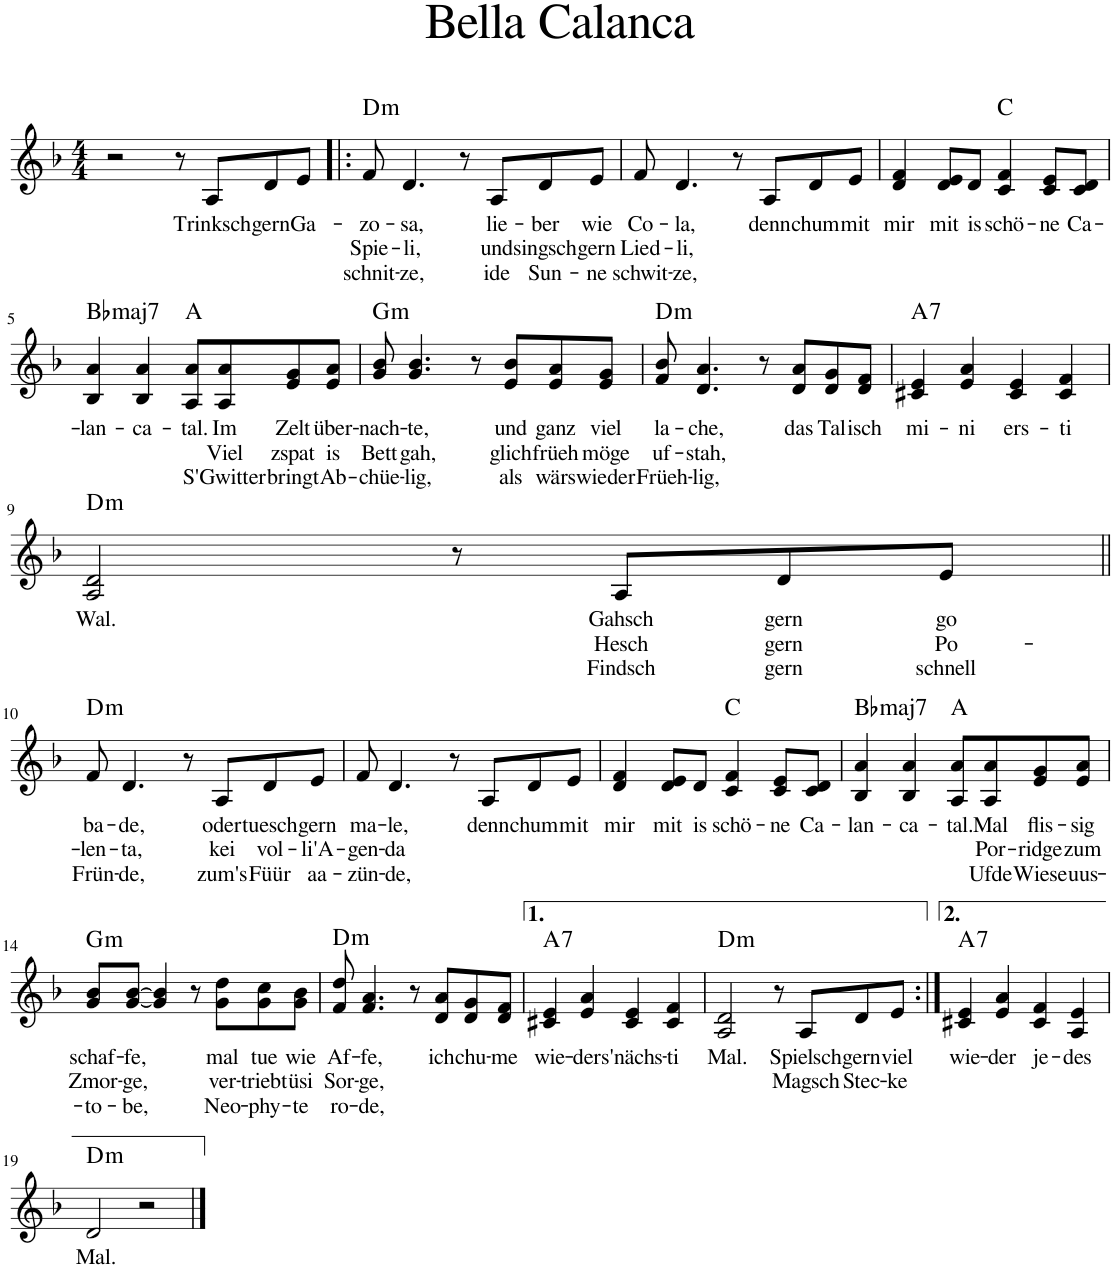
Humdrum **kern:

**kern	**text	**text	**text	**harte
*part1	*part1	*part1	*part1	*part1
*staff1	*staff1	*staff1	*staff1	*
*I"Piano	*	*	*	*
*I'Pno.	*	*	*	*
*clefG2	*	*	*	*
*k[b-]	*	*	*	*
*M4/4	*	*	*	*
=1	=1	=1	=1	=1
2r	.	.	.	.
8r	.	.	.	.
!	!LO:LY:b	!	!	!
8A/L	Trinksch	.	.	.
!	!LO:LY:b	!	!	!
8d/	gern	.	.	.
!	!LO:LY:b	!	!	!
8e/J	Ga-	.	.	.
=2!|:	=2!|:	=2!|:	=2!|:	=2!|:
!	!LO:LY:b	!LO:LY:b	!LO:LY:b	!LO:H:kt=m
8f/	-zo-	Spie-	schnit-	D:min
!	!LO:LY:b	!LO:LY:b	!LO:LY:b	!
4.d/	-sa,	-li,	-ze,	.
8r	.	.	.	.
!	!LO:LY:b	!LO:LY:b	!LO:LY:b	!
8A/L	lie-	und	ide	.
!	!LO:LY:b	!LO:LY:b	!LO:LY:b	!
8d/	-ber	singsch	Sun-	.
!	!LO:LY:b	!LO:LY:b	!LO:LY:b	!
8e/J	wie	gern	-ne	.
=3	=3	=3	=3	=3
!	!LO:LY:b	!LO:LY:b	!LO:LY:b	!
8f/	Co-	Lied-	schwit-	.
!	!LO:LY:b	!LO:LY:b	!LO:LY:b	!
4.d/	-la,	-li,	-ze,	.
8r	.	.	.	.
!	!LO:LY:b	!	!	!
8A/L	denn	.	.	.
!	!LO:LY:b	!	!	!
8d/	chum	.	.	.
!	!LO:LY:b	!	!	!
8e/J	mit	.	.	.
=4	=4	=4	=4	=4
!	!LO:LY:b	!	!	!
4d/ 4f/	mir	.	.	.
!	!LO:LY:b	!	!	!
8d/ 8e/L	mit	.	.	.
!	!LO:LY:b	!	!	!
8d/J	is	.	.	.
!	!LO:LY:b	!	!	!
4c/ 4f/	schö-	.	.	C:maj
!	!LO:LY:b	!	!	!
8c/ 8e/L	-ne	.	.	.
!	!LO:LY:b	!	!	!
8c/ 8d/J	Ca-	.	.	.
!!LO:LB:g=z
=5	=5	=5	=5	=5
!	!LO:LY:b	!	!	!LO:H:kt=maj7
4B-/ 4a/	-lan-	.	.	Bb:maj7
!	!LO:LY:b	!	!	!
4B-/ 4a/	-ca-	.	.	.
!	!LO:LY:b	!	!	!
8A/ 8a/L	-tal.	.	.	A:maj
!	!LO:LY:b	!LO:LY:b	!LO:LY:b	!
8A/ 8a/	Im	Viel	S'Gwitter	.
!	!LO:LY:b	!LO:LY:b	!LO:LY:b	!
8e/ 8g/	Zelt	zspat	bringt	.
!	!LO:LY:b	!LO:LY:b	!LO:LY:b	!
8e/ 8a/J	über-	is	Ab-	.
=6	=6	=6	=6	=6
!	!LO:LY:b	!LO:LY:b	!LO:LY:b	!LO:H:kt=m
8g/ 8b-/	nach-	Bett	-chüe-	G:min
!	!LO:LY:b	!LO:LY:b	!LO:LY:b	!
4.g/ 4.b-/	-te,	gah,	-lig,	.
8r	.	.	.	.
!	!LO:LY:b	!LO:LY:b	!LO:LY:b	!
8e/ 8b-/L	und	glich	als	.
!	!LO:LY:b	!LO:LY:b	!LO:LY:b	!
8e/ 8a/	ganz	früeh	wärs	.
!	!LO:LY:b	!LO:LY:b	!LO:LY:b	!
8e/ 8g/J	viel	möge	wieder	.
=7	=7	=7	=7	=7
!	!LO:LY:b	!LO:LY:b	!LO:LY:b	!LO:H:kt=m
8f/ 8b-/	la-	uf-	Früeh-	D:min
!	!LO:LY:b	!LO:LY:b	!LO:LY:b	!
4.d/ 4.a/	-che,	-stah,	-lig,	.
8r	.	.	.	.
!	!LO:LY:b	!	!	!
8d/ 8a/L	das	.	.	.
!	!LO:LY:b	!	!	!
8d/ 8g/	Tal	.	.	.
!	!LO:LY:b	!	!	!
8d/ 8f/J	isch	.	.	.
=8	=8	=8	=8	=8
!	!LO:LY:b	!	!	!LO:H:kt=7
4c#X/ 4e/	mi-	.	.	A:7
!	!LO:LY:b	!	!	!
4e/ 4a/	-ni	.	.	.
!	!LO:LY:b	!	!	!
4c#/ 4e/	ers-	.	.	.
!	!LO:LY:b	!	!	!
4c#/ 4f/	-ti	.	.	.
!!LO:LB:g=z
=9	=9	=9	=9	=9
!	!LO:LY:b	!	!	!LO:H:kt=m
2A/ 2d/	Wal.	.	.	D:min
8r	.	.	.	.
!	!LO:LY:b	!LO:LY:b	!LO:LY:b	!
8A/L	Gahsch	Hesch	Findsch	.
!	!LO:LY:b	!LO:LY:b	!LO:LY:b	!
8d/	gern	gern	gern	.
!	!LO:LY:b	!LO:LY:b	!LO:LY:b	!
8e/J	go	Po-	schnell	.
!!LO:LB:g=z
=10||	=10||	=10||	=10||	=10||
!	!LO:LY:b	!LO:LY:b	!LO:LY:b	!LO:H:kt=m
8f/	ba-	-len-	Frün-	D:min
!	!LO:LY:b	!LO:LY:b	!LO:LY:b	!
4.d/	-de,	-ta,	-de,	.
8r	.	.	.	.
!	!LO:LY:b	!LO:LY:b	!LO:LY:b	!
8A/L	oder	kei	zum's	.
!	!LO:LY:b	!LO:LY:b	!LO:LY:b	!
8d/	tuesch	vol-	Füür	.
!	!LO:LY:b	!LO:LY:b	!LO:LY:b	!
8e/J	gern	-li'A-	aa-	.
=11	=11	=11	=11	=11
!	!LO:LY:b	!LO:LY:b	!LO:LY:b	!
8f/	ma-	-gen-	-zün-	.
!	!LO:LY:b	!LO:LY:b	!LO:LY:b	!
4.d/	-le,	-da	-de,	.
8r	.	.	.	.
!	!LO:LY:b	!	!	!
8A/L	denn	.	.	.
!	!LO:LY:b	!	!	!
8d/	chum	.	.	.
!	!LO:LY:b	!	!	!
8e/J	mit	.	.	.
=12	=12	=12	=12	=12
!	!LO:LY:b	!	!	!
4d/ 4f/	mir	.	.	.
!	!LO:LY:b	!	!	!
8d/ 8e/L	mit	.	.	.
!	!LO:LY:b	!	!	!
8d/J	is	.	.	.
!	!LO:LY:b	!	!	!
4c/ 4f/	schö-	.	.	C:maj
!	!LO:LY:b	!	!	!
8c/ 8e/L	-ne	.	.	.
!	!LO:LY:b	!	!	!
8c/ 8d/J	Ca-	.	.	.
=13	=13	=13	=13	=13
!	!LO:LY:b	!	!	!LO:H:kt=maj7
4B-/ 4a/	-lan-	.	.	Bb:maj7
!	!LO:LY:b	!	!	!
4B-/ 4a/	-ca-	.	.	.
!	!LO:LY:b	!	!	!
8A/ 8a/L	-tal.	.	.	A:maj
!	!LO:LY:b	!LO:LY:b	!LO:LY:b	!
8A/ 8a/	Mal	Por-	Ufde	.
!	!LO:LY:b	!LO:LY:b	!LO:LY:b	!
8e/ 8g/	flis-	-ridge	Wiese	.
!	!LO:LY:b	!LO:LY:b	!LO:LY:b	!
8e/ 8a/J	-sig	zum	uus-	.
!!LO:LB:g=z
=14	=14	=14	=14	=14
!	!LO:LY:b	!LO:LY:b	!LO:LY:b	!LO:H:kt=m
8g/ 8b-/L	schaf-	Zmor-	-to-	G:min
!	!LO:LY:b	!LO:LY:b	!LO:LY:b	!
[8g/ [8b-/J	-fe,	-ge,	-be,	.
4g/] 4b-/]	.	.	.	.
8r	.	.	.	.
!	!LO:LY:b	!LO:LY:b	!LO:LY:b	!
8g\ 8dd\L	mal	ver-	Neo-	.
!	!LO:LY:b	!LO:LY:b	!LO:LY:b	!
8g\ 8cc\	tue	-triebt	-phy-	.
!	!LO:LY:b	!LO:LY:b	!LO:LY:b	!
8g\ 8b-\J	wie	üsi	-te	.
=15	=15	=15	=15	=15
!	!LO:LY:b	!LO:LY:b	!LO:LY:b	!LO:H:kt=m
8f/ 8dd/	Af-	Sor-	ro-	D:min
!	!LO:LY:b	!LO:LY:b	!LO:LY:b	!
4.f/ 4.a/	-fe,	-ge,	-de,	.
8r	.	.	.	.
!	!LO:LY:b	!	!	!
8d/ 8a/L	ich	.	.	.
!	!LO:LY:b	!	!	!
8d/ 8g/	chu-	.	.	.
!	!LO:LY:b	!	!	!
8d/ 8f/J	-me	.	.	.
=16	=16	=16	=16	=16
!	!LO:LY:b	!	!	!LO:H:kt=7
4c#X/ 4e/	wie-	.	.	A:7
!	!LO:LY:b	!	!	!
4e/ 4a/	-der	.	.	.
!	!LO:LY:b	!	!	!
4c#/ 4e/	s'nächs-	.	.	.
!	!LO:LY:b	!	!	!
4c#/ 4f/	-ti	.	.	.
=17	=17	=17	=17	=17
!	!LO:LY:b	!	!	!LO:H:kt=m
2A/ 2d/	Mal.	.	.	D:min
8r	.	.	.	.
!	!LO:LY:b	!LO:LY:b	!	!
8A/L	Spielsch	Magsch	.	.
!	!LO:LY:b	!LO:LY:b	!	!
8d/	gern	Stec-	.	.
!	!LO:LY:b	!LO:LY:b	!	!
8e/J	viel	-ke	.	.
=18:|!	=18:|!	=18:|!	=18:|!	=18:|!
!	!LO:LY:b	!	!	!LO:H:kt=7
4c#X/ 4e/	wie-	.	.	A:7
!	!LO:LY:b	!	!	!
4e/ 4a/	-der	.	.	.
!	!LO:LY:b	!	!	!
4c#/ 4f/	je-	.	.	.
!	!LO:LY:b	!	!	!
4A/ 4e/	-des	.	.	.
!!LO:LB:g=z
=19	=19	=19	=19	=19
!	!LO:LY:b	!	!	!LO:H:kt=m
2d/	Mal.	.	.	D:min
2r	.	.	.	.
==	==	==	==	==
*-	*-	*-	*-	*-
